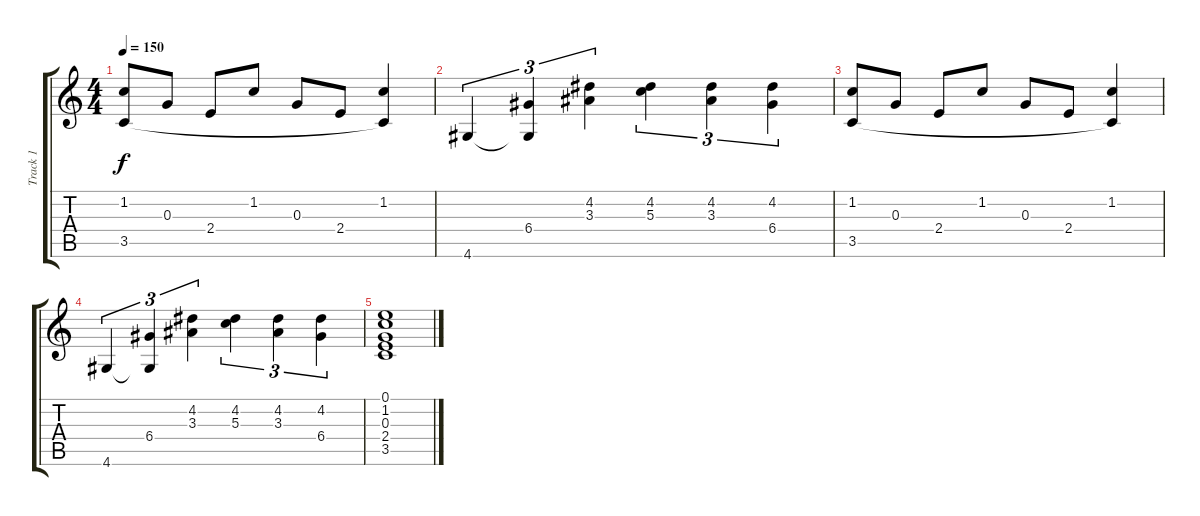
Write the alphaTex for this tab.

\track ("Track 1" "Track 1") {instrument acousticguitarsteel}
\staff {score tabs}
\tuning (E4 B3 G3 D3 A2 E2) {hide}
\ts (4 4)
\tempo 150
\clef g2
\ks c
(1.2 3.5).8{dy f} 0.3.8 2.4.8 1.2.8 0.3.8 2.4.8 (1.2 3.5{t}).4 |
4.6.4{tu (3 2)} (6.4 4.6{t}).4{tu (3 2)} (4.2 3.3).4{tu (3 2)} (4.2 5.3).4{tu (3 2)} (4.2 3.3).4{tu (3 2)} (4.2 6.4).4{tu (3 2)} |
(1.2 3.5).8 0.3.8 2.4.8 1.2.8 0.3.8 2.4.8 (1.2 3.5{t}).4 |
4.6.4{tu (3 2)} (6.4 4.6{t}).4{tu (3 2)} (4.2 3.3).4{tu (3 2)} (4.2 5.3).4{tu (3 2)} (4.2 3.3).4{tu (3 2)} (4.2 6.4).4{tu (3 2)} |
(0.1 1.2 0.3 2.4 3.5).1
